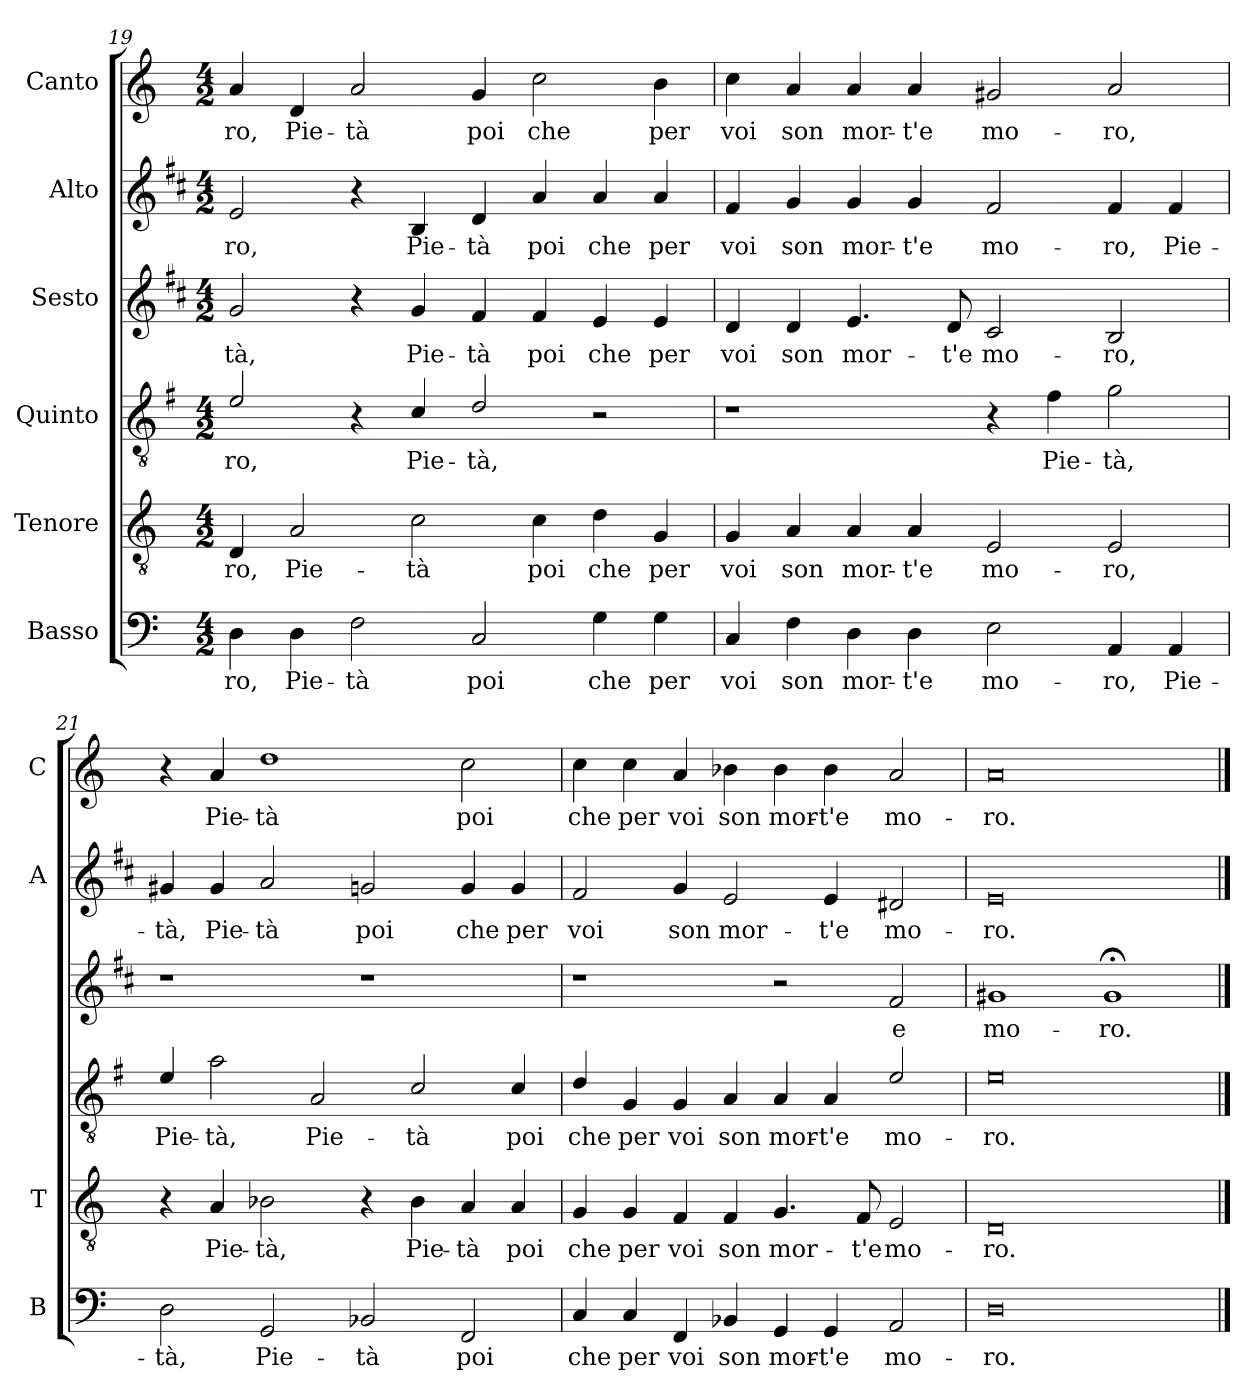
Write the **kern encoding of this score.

**kern	**text	**kern	**text	**kern	**text	**kern	**text	**kern	**text	**kern	**text
*part6	*part6	*part5	*part5	*part4	*part4	*part3	*part3	*part2	*part2	*part1	*part1
*staff6	*staff6	*staff5	*staff5	*staff4	*staff4	*staff3	*staff3	*staff2	*staff2	*staff1	*staff1
*I"Basso	*	*I"Tenore	*	*I"Quinto	*	*I"Sesto	*	*I"Alto	*	*I"Canto	*
*I'B	*	*I'T	*	*	*	*	*	*I'A	*	*I'C	*
*clefF4	*	*clefGv2	*	*clefGv2	*	*clefG2	*	*clefG2	*	*clefG2	*
*	*	*	*	*ITrd4c7	*	*ITrd1c2	*	*ITrd1c2	*	*	*
*k[]	*	*k[]	*	*k[]	*	*k[]	*	*k[]	*	*k[]	*
*C:	*	*C:	*	*C:	*	*C:	*	*C:	*	*C:	*
*M4/2	*	*M4/2	*	*M4/2	*	*M4/2	*	*M4/2	*	*M4/2	*
=19	=19	=19	=19	=19	=19	=19	=19	=19	=19	=19	=19
!	!LO:LY:b	!	!LO:LY:b	!	!LO:LY:b	!	!LO:LY:b	!	!LO:LY:b	!	!LO:LY:b
4D\	-ro,	4D/	-ro,	2A/	-ro,	2f/	-tà,	2d/	-ro,	4a/	-ro,
!	!LO:LY:b	!	!LO:LY:b	!	!	!	!	!	!	!	!LO:LY:b
4D\	Pie-	2A/	Pie-	.	.	.	.	.	.	4d/	Pie-
!	!LO:LY:b	!	!	!	!	!	!	!	!	!	!LO:LY:b
2F\	-tà	.	.	4r	.	4r	.	4r	.	2a/	-tà
!	!	!	!LO:LY:b	!	!LO:LY:b	!	!LO:LY:b	!	!LO:LY:b	!	!
.	.	2c\	-tà	4F/	Pie-	4f/	Pie-	4A/	Pie-	.	.
!	!LO:LY:b	!	!	!	!LO:LY:b	!	!LO:LY:b	!	!LO:LY:b	!	!LO:LY:b
2C/	poi	.	.	2G/	-tà,	4e/	-tà	4c/	-tà	4g/	poi
!	!	!	!LO:LY:b	!	!	!	!LO:LY:b	!	!LO:LY:b	!	!LO:LY:b
.	.	4c\	poi	.	.	4e/	poi	4g/	poi	2cc\	che
!	!LO:LY:b	!	!LO:LY:b	!	!	!	!LO:LY:b	!	!LO:LY:b	!	!
4G\	che	4d\	che	2r	.	4d/	che	4g/	che	.	.
!	!LO:LY:b	!	!LO:LY:b	!	!	!	!LO:LY:b	!	!LO:LY:b	!	!LO:LY:b
4G\	per	4G/	per	.	.	4d/	per	4g/	per	4b\	per
!!LO:PB:g=z
=20	=20	=20	=20	=20	=20	=20	=20	=20	=20	=20	=20
!	!LO:LY:b	!	!LO:LY:b	!	!	!	!LO:LY:b	!	!LO:LY:b	!	!LO:LY:b
4C/	voi	4G/	voi	1r	.	4c/	voi	4e/	voi	4cc\	voi
!	!LO:LY:b	!	!LO:LY:b	!	!	!	!LO:LY:b	!	!LO:LY:b	!	!LO:LY:b
4F\	son	4A/	son	.	.	4c/	son	4f/	son	4a/	son
!	!LO:LY:b	!	!LO:LY:b	!	!	!	!LO:LY:b	!	!LO:LY:b	!	!LO:LY:b
4D\	mor-	4A/	mor-	.	.	4.d/	mor-	4f/	mor-	4a/	mor-
!	!LO:LY:b	!	!LO:LY:b	!	!	!	!	!	!LO:LY:b	!	!LO:LY:b
4D\	-t'e	4A/	-t'e	.	.	.	.	4f/	-t'e	4a/	-t'e
!	!	!	!	!	!	!	!LO:LY:b	!	!	!	!
.	.	.	.	.	.	8c/	-t'e	.	.	.	.
!	!LO:LY:b	!	!LO:LY:b	!	!	!	!LO:LY:b	!	!LO:LY:b	!	!LO:LY:b
2E\	mo-	2E/	mo-	4r	.	2B/	mo-	2e/	mo-	2g#X/	mo-
!	!	!	!	!	!LO:LY:b	!	!	!	!	!	!
.	.	.	.	4B\	Pie-	.	.	.	.	.	.
!	!LO:LY:b	!	!LO:LY:b	!	!LO:LY:b	!	!LO:LY:b	!	!LO:LY:b	!	!LO:LY:b
4AA/	-ro,	2E/	-ro,	2c\	-tà,	2A/	-ro,	4e/	-ro,	2a/	-ro,
!	!LO:LY:b	!	!	!	!	!	!	!	!LO:LY:b	!	!
4AA/	Pie-	.	.	.	.	.	.	4e/	Pie-	.	.
=21	=21	=21	=21	=21	=21	=21	=21	=21	=21	=21	=21
!	!LO:LY:b	!	!	!	!LO:LY:b	!	!	!	!LO:LY:b	!	!
2D\	-tà,	4r	.	4A/	Pie-	1r	.	4f#X/	-tà,	4r	.
!	!	!	!LO:LY:b	!	!LO:LY:b	!	!	!	!LO:LY:b	!	!LO:LY:b
.	.	4A/	Pie-	2d\	-tà,	.	.	4f#/	Pie-	4a/	Pie-
!	!LO:LY:b	!	!LO:LY:b	!	!	!	!	!	!LO:LY:b	!	!LO:LY:b
2GG/	Pie-	2B-X\	-tà,	.	.	.	.	2g/	-tà	1dd	-tà
!	!	!	!	!	!LO:LY:b	!	!	!	!	!	!
.	.	.	.	2D/	Pie-	.	.	.	.	.	.
!	!LO:LY:b	!	!	!	!	!	!	!	!LO:LY:b	!	!
2BB-X/	-tà	4r	.	.	.	1r	.	2fn/	poi	.	.
!	!	!	!LO:LY:b	!	!LO:LY:b	!	!	!	!	!	!
.	.	4B-\	Pie-	2F/	-tà	.	.	.	.	.	.
!	!LO:LY:b	!	!LO:LY:b	!	!	!	!	!	!LO:LY:b	!	!LO:LY:b
2FF/	poi	4A/	-tà	.	.	.	.	4f/	che	2cc\	poi
!	!	!	!LO:LY:b	!	!LO:LY:b	!	!	!	!LO:LY:b	!	!
.	.	4A/	poi	4F/	poi	.	.	4f/	per	.	.
=22	=22	=22	=22	=22	=22	=22	=22	=22	=22	=22	=22
!	!LO:LY:b	!	!LO:LY:b	!	!LO:LY:b	!	!	!	!LO:LY:b	!	!LO:LY:b
4C/	che	4G/	che	4G/	che	1r	.	2e/	voi	4cc\	che
!	!LO:LY:b	!	!LO:LY:b	!	!LO:LY:b	!	!	!	!	!	!LO:LY:b
4C/	per	4G/	per	4C/	per	.	.	.	.	4cc\	per
!	!LO:LY:b	!	!LO:LY:b	!	!LO:LY:b	!	!	!	!LO:LY:b	!	!LO:LY:b
4FF/	voi	4F/	voi	4C/	voi	.	.	4f/	son	4a/	voi
!	!LO:LY:b	!	!LO:LY:b	!	!LO:LY:b	!	!	!	!LO:LY:b	!	!LO:LY:b
4BB-X/	son	4F/	son	4D/	son	.	.	2d/	mor-	4b-X\	son
!	!LO:LY:b	!	!LO:LY:b	!	!LO:LY:b	!	!	!	!	!	!LO:LY:b
4GG/	mor-	4.G/	mor-	4D/	mor-	2r	.	.	.	4b-\	mor-
!	!LO:LY:b	!	!	!	!LO:LY:b	!	!	!	!LO:LY:b	!	!LO:LY:b
4GG/	-t'e	.	.	4D/	-t'e	.	.	4d/	-t'e	4b-\	-t'e
!	!	!	!LO:LY:b	!	!	!	!	!	!	!	!
.	.	8F/	-t'e	.	.	.	.	.	.	.	.
!	!LO:LY:b	!	!LO:LY:b	!	!LO:LY:b	!	!LO:LY:b	!	!LO:LY:b	!	!LO:LY:b
2AA/	mo-	2E/	mo-	2A/	mo-	2e/	e	2c#X/	mo-	2a/	mo-
=23	=23	=23	=23	=23	=23	=23	=23	=23	=23	=23	=23
!	!LO:LY:b	!	!LO:LY:b	!	!LO:LY:b	!	!LO:LY:b	!	!LO:LY:b	!	!LO:LY:b
0D	-ro.	0D	-ro.	0A	-ro.	1f#X	mo-	0d	-ro.	0a	-ro.
!	!	!	!	!	!	!	!LO:LY:b	!	!	!	!
.	.	.	.	.	.	1f#;<	-ro.	.	.	.	.
==	==	==	==	==	==	==	==	==	==	==	==
*-	*-	*-	*-	*-	*-	*-	*-	*-	*-	*-	*-
